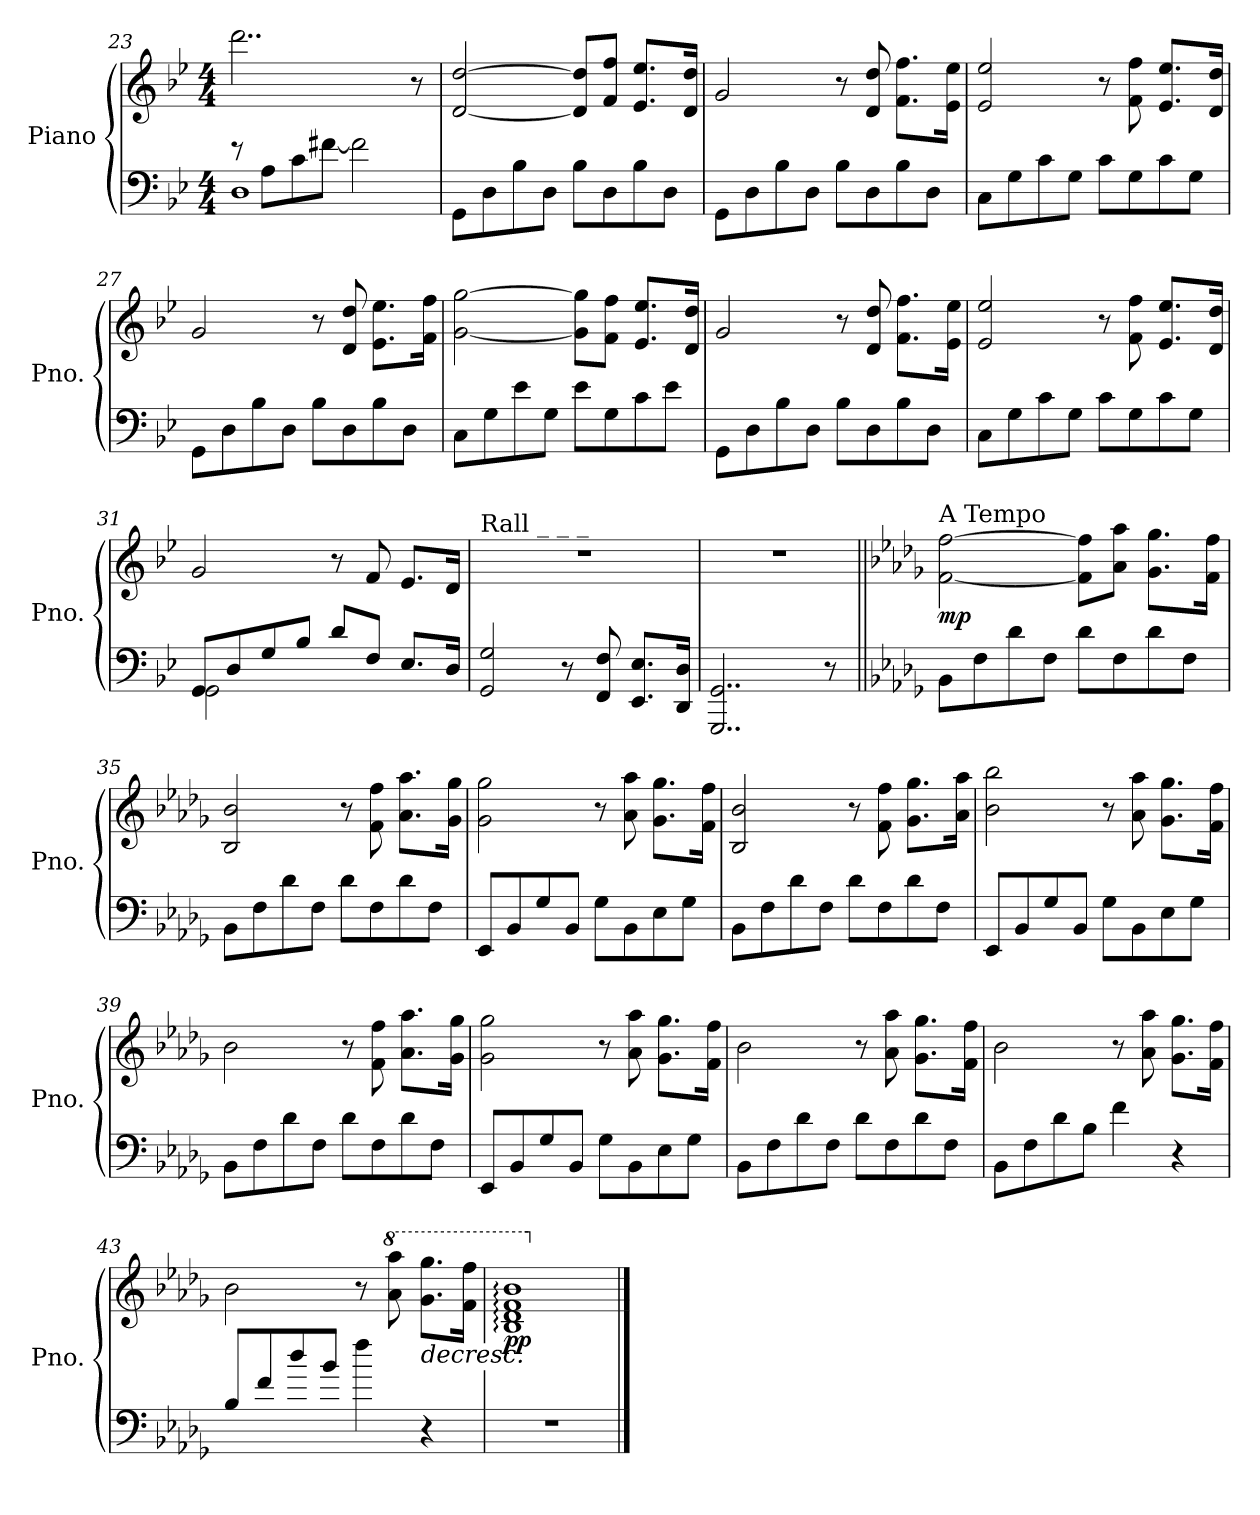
**kern	**kern	**dynam
*part1	*part1	*part1
*staff2	*staff1	*staff1/2
*I"Piano	*	*
*I'Pno.	*	*
*clefF4	*clefG2	*
*k[b-e-]	*k[b-e-]	*
*M4/4	*M4/4	*
=23	=23	=23
*^	*	*
1D	8re	2..ddd\	.
.	8A\L	.	.
.	8c\	.	.
.	[8f#X\J	.	.
.	2f#\]	.	.
.	.	8r	.
*v	*v	*	*
!!LO:LB:g=z
=24	=24	=24
8GG\L	[2d/ [2dd/	.
8D\	.	.
8B-\	.	.
8D\J	.	.
8B-\L	8d/] 8dd/]L	.
8D\	8f/ 8ff/J	.
8B-\	8.e-/ 8.ee-/L	.
8D\J	.	.
.	16d/ 16dd/Jk	.
=25	=25	=25
8GG\L	2g/	.
8D\	.	.
8B-\	.	.
8D\J	.	.
8B-\L	8r	.
8D\	8d/ 8dd/	.
8B-\	8.f\ 8.ff\L	.
8D\J	.	.
.	16e-\ 16ee-\Jk	.
=26	=26	=26
8C\L	2e-/ 2ee-/	.
8G\	.	.
8c\	.	.
8G\J	.	.
8c\L	8r	.
8G\	8f\ 8ff\	.
8c\	8.e-/ 8.ee-/L	.
8G\J	.	.
.	16d/ 16dd/Jk	.
=27	=27	=27
8GG\L	2g/	.
8D\	.	.
8B-\	.	.
8D\J	.	.
8B-\L	8r	.
8D\	8d/ 8dd/	.
8B-\	8.e-\ 8.ee-\L	.
8D\J	.	.
.	16f\ 16ff\Jk	.
!!LO:LB:g=z
=28	=28	=28
8C\L	[2g\ [2gg\	.
8G\	.	.
8e-\	.	.
8G\J	.	.
8e-\L	8g\] 8gg\]L	.
8G\	8f\ 8ff\J	.
8c\	8.e-/ 8.ee-/L	.
8e-\J	.	.
.	16d/ 16dd/Jk	.
=29	=29	=29
8GG\L	2g/	.
8D\	.	.
8B-\	.	.
8D\J	.	.
8B-\L	8r	.
8D\	8d/ 8dd/	.
8B-\	8.f\ 8.ff\L	.
8D\J	.	.
.	16e-\ 16ee-\Jk	.
=30	=30	=30
8C\L	2e-/ 2ee-/	.
8G\	.	.
8c\	.	.
8G\J	.	.
8c\L	8r	.
8G\	8f\ 8ff\	.
8c\	8.e-/ 8.ee-/L	.
8G\J	.	.
.	16d/ 16dd/Jk	.
=31	=31	=31
*^	*	*
8GG/L	2GG\	2g/	.
8D/	.	.	.
8G/	.	.	.
8B-/J	.	.	.
8d/L	2ryy	8r	.
8F/J	.	8f/	.
8.E-/L	.	8.e-/L	.
16D/Jk	.	16d/Jk	.
*v	*v	*	*
=32	=32	=32
!	!LO:TX:t=Rall _ _ _	!
2GG/ 2G/	1r	.
8r	.	.
8FF/ 8F/	.	.
8.EE-/ 8.E-/L	.	.
16DD/ 16D/Jk	.	.
!!LO:LB:g=z
=33	=33	=33
2..GGG/ 2..GG/	1r	.
8r	.	.
=34||	=34||	=34||
*k[b-e-a-d-g-]	*k[b-e-a-d-g-]	*
!	!LO:TX:a:t=A Tempo	!
!	!	!LO:DY:b
8BB-\L	[2f\ [2ff\	mp
8F\	.	.
8d-\	.	.
8F\J	.	.
8d-\L	8f\] 8ff\]L	.
8F\	8a-\ 8aa-\J	.
8d-\	8.g-\ 8.gg-\L	.
8F\J	.	.
.	16f\ 16ff\Jk	.
=35	=35	=35
8BB-\L	2B-/ 2b-/	.
8F\	.	.
8d-\	.	.
8F\J	.	.
8d-\L	8r	.
8F\	8f\ 8ff\	.
8d-\	8.a-\ 8.aa-\L	.
8F\J	.	.
.	16g-\ 16gg-\Jk	.
=36	=36	=36
8EE-/L	2g-\ 2gg-\	.
8BB-/	.	.
8G-/	.	.
8BB-/J	.	.
8G-\L	8r	.
8BB-\	8a-\ 8aa-\	.
8E-\	8.g-\ 8.gg-\L	.
8G-\J	.	.
.	16f\ 16ff\Jk	.
=37	=37	=37
8BB-\L	2B-/ 2b-/	.
8F\	.	.
8d-\	.	.
8F\J	.	.
8d-\L	8r	.
8F\	8f\ 8ff\	.
8d-\	8.g-\ 8.gg-\L	.
8F\J	.	.
.	16a-\ 16aa-\Jk	.
!!LO:LB:g=z
=38	=38	=38
8EE-/L	2b-\ 2bb-\	.
8BB-/	.	.
8G-/	.	.
8BB-/J	.	.
8G-\L	8r	.
8BB-\	8a-\ 8aa-\	.
8E-\	8.g-\ 8.gg-\L	.
8G-\J	.	.
.	16f\ 16ff\Jk	.
=39	=39	=39
8BB-\L	2b-\	.
8F\	.	.
8d-\	.	.
8F\J	.	.
8d-\L	8r	.
8F\	8f\ 8ff\	.
8d-\	8.a-\ 8.aa-\L	.
8F\J	.	.
.	16g-\ 16gg-\Jk	.
=40	=40	=40
8EE-/L	2g-\ 2gg-\	.
8BB-/	.	.
8G-/	.	.
8BB-/J	.	.
8G-\L	8r	.
8BB-\	8a-\ 8aa-\	.
8E-\	8.g-\ 8.gg-\L	.
8G-\J	.	.
.	16f\ 16ff\Jk	.
=41	=41	=41
8BB-\L	2b-\	.
8F\	.	.
8d-\	.	.
8F\J	.	.
8d-\L	8r	.
8F\	8a-\ 8aa-\	.
8d-\	8.g-\ 8.gg-\L	.
8F\J	.	.
.	16f\ 16ff\Jk	.
!!LO:PB:g=z
=42	=42	=42
8BB-\L	2b-\	.
8F\	.	.
8d-\	.	.
8B-\J	.	.
4f\	8r	.
.	8a-\ 8aa-\	.
4r	8.g-\ 8.gg-\L	.
.	16f\ 16ff\Jk	.
=43	=43	=43
8B-/L	2b-\	.
8f/	.	.
8dd-/	.	.
8b-/J	.	.
4ff\	8r	.
*	*8va	*
.	8aa-\ 8aaa-\	.
!	!	!LO:HP:b
4r	8.gg-\ 8.ggg-\L	>
.	16ff\ 16fff\Jk	.
=44	=44	=44
!	!	!LO:DY:b
1r	1b-: 1dd-: 1ff: 1bb-:	pp
.	.	]
*	*X8va	*
==	==	==
*-	*-	*-
